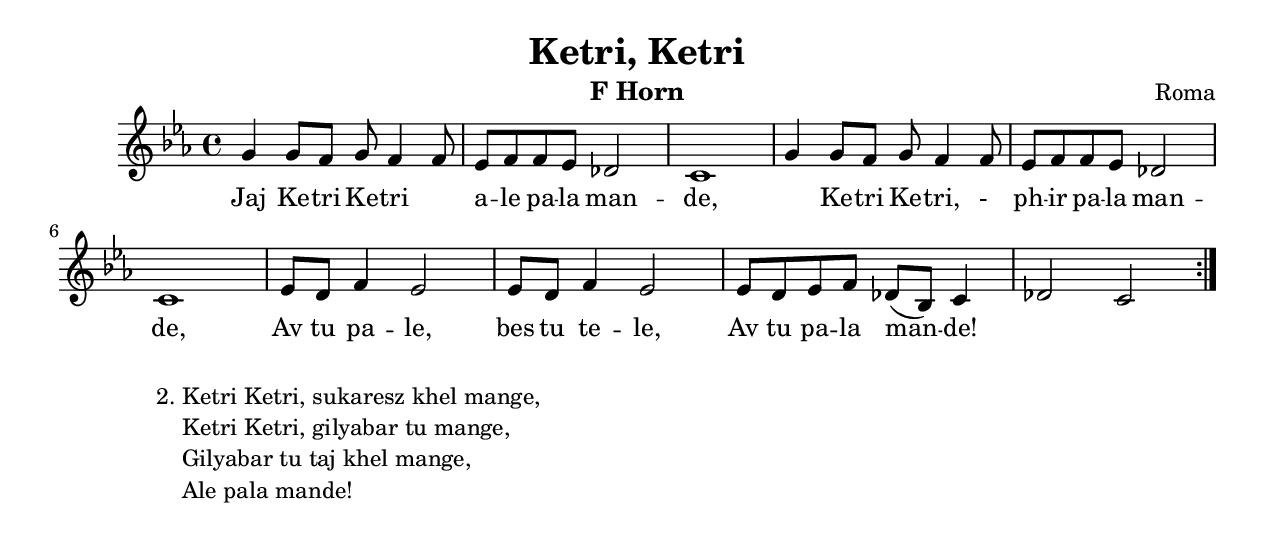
\version "2.18.0"
\language "english"
\pointAndClickOff

\paper{
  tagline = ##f
  print-all-headers = ##t
  #(set-paper-size "letter")
}
date = #(strftime "%d-%m-%Y" (localtime (current-time)))

%\markup{ \italic{ " Updated " \date  }  }

%\markup{ Got something to say? }

%#################################### Melody ########################
melody =\transpose gs g \relative c'' {
  \clef treble
  \key cs \minor
  \time 4/4

  %\partial 16*3 a16 d f   %lead in notes

  \repeat volta 2{
    gs4 gs8 fs gs fs4 fs8|
    e8 fs fs e8 d2|
    cs1|

    gs'4 gs8 fs gs fs4 fs8|
    e8 fs fs e8 d2|
    cs1|

    %second phrase
    e8 ds fs4 e2|
    e8 ds fs4 e2|
    e8 ds e fs d( b) cs4|
    d2 cs2|  %check time value

  }
  %\alternative { { }{ } }

  \repeat volta 2{

  }
  % \alternative { { }{ } }

}
%################################# Lyrics #####################
\addlyrics{
  Jaj Ke -- tri Ke -- tri \skip2 a -- le pa -- la man -- de,
  \skip2 Ke -- tri Ke -- tri,  -_ ph -- ir pa -- la man -- de,
  Av tu pa -- le, bes tu te -- le,
  Av tu pa -- la man -- de!
}
%################################# Chords #######################
harmonies = \chordmode {

}

\score {
  <<
    \new ChordNames {
      \set chordChanges = ##f
      \harmonies
    }
    \new Staff
    \melody
  >>
  \header{
    title= "Ketri, Ketri"
    subtitle=""
    composer= "Roma"
    instrument = "F Horn"
    arranger= ""
  }
  \layout{indent = 1.0\cm}
  \midi{
    \tempo 4 = 120
  }
}


% more verses:
\markup{}
\markup {
  \fill-line {
    \hspace #0.1 % distance from left margin
    \column {
      \line {
        "2."
        \column {

          "Ketri Ketri, sukaresz khel mange,"
          "Ketri Ketri, gilyabar tu mange,"
          "Gilyabar tu taj khel mange,"
          "Ale pala mande!"
        }
      }
      \hspace #0.2 % vertical distance between verses
      \line {
        ""
        \column {
          ""
        }
      }
    }
    \hspace #0.1  % horiz. distance between columns
    \column {
      \line {
        ""
        \column {
          ""
        }
      }
      \hspace #0.2 % distance between verses
      \line {
        ""
        \column {
          ""
        }
      }
    }
    \hspace #0.1 % distance to right margin
  }
}


%{
Jaj Ketri Ketri ale pala mande,
Ketri Ketri, phir pala mande,
Av tu pale, bes tu tele,
Av tu pala mande!

Kaszavi szan, szar e lulugyorri,
Sukar sukar cini lulugyorri,
Losal losal murro jilo,
Pasa mande t’avesza.

After here below chart

Ketri Ketri, dukhal murro jilo,
Ketri Ketri, pharol murro jilo,
Csumidam me tyiro jilo,
Ale pasa mande!

Ketri Ketri, sukaresz khel mange,
Ketri Ketri, gilyabar tu mange,
Gilyabar tu taj khel mange,
Ale pala mande!

Ketri ketri, mistoj aba mange,
Mistoj aba vi murre jileszke,
Kaj athe szan, pasa mande,
Av tu murri romnyorri!

Tu te khelej, losal murro jilo,
Tu te gilyabarej, pharol murro jilo,
Av tu pale, bes tu tele,
Av tu murri romnyi!

Ketri ketri, mistoj aba mange,
Mistoj aba vi murre jileszke,
Kaj athe szan, pasa mande,
Av tu murri romnyorri!

Tu te khelej, losal murro jilo,
Tu te gilyabarej, pharol murro jilo,
Av tu pale, bes tu tele,
Av tu murri romnyi!

and in English:
Ketri Ketri, come after me,
Ketri Ketri, live with me,
Come back, sit down here,
Come after me!
You are like a little flower,
Beautiful little flower,
My heart is happy, happy,
Be with me!
Ketri Ketri, my heart is heavy,
Ketri Ketri, my heart is breaking,
I will kiss your heart,
Come and sit beside me!
Ketri Ketri, dance for me,
Ketri Ketri, sing now for me,
Do sing and dance for me,
Come after me!
Ketri Ketri, I am already merry,
My heart is also merrier,
Because I can see you beside me,
Marry me, be my wife!
When you dance, my heart is happy,
When you sing, my heart breaks,
Come back to me,
Marry me, be my wife!
Ketri, Ketri, I am already merry,
My heart is also merrier,
Because I can see you beside me,
Marry me, be my wife!
When you dance, my heart is happy,
When you sing, my heart breaks,
Come back to me,
Marry me, be my wife!

%}
